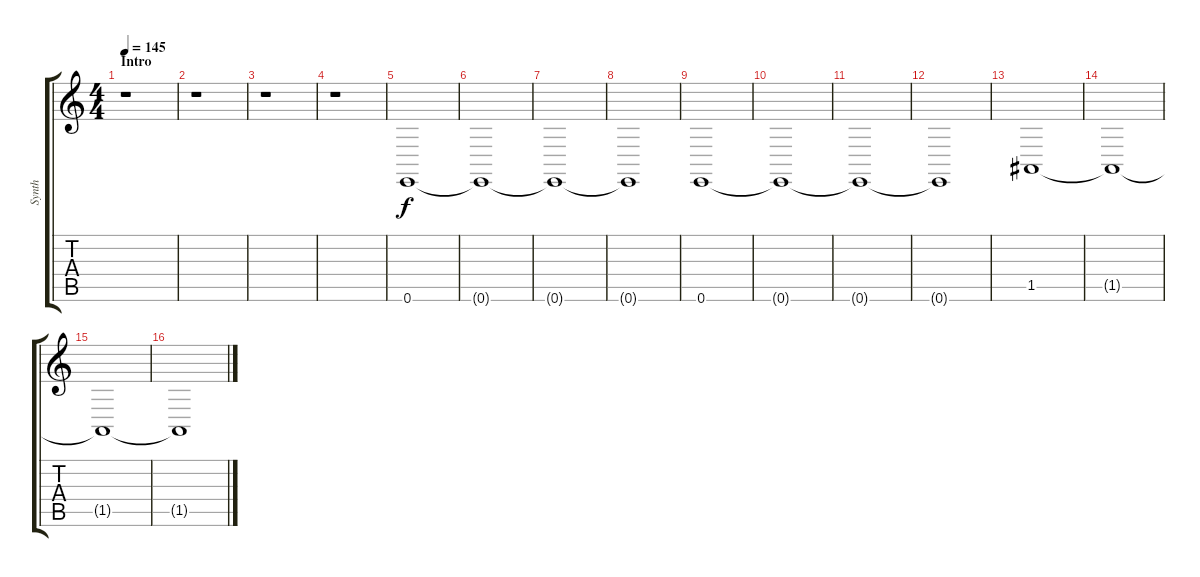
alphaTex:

\track ("Synth" "Synth") {instrument stringensemble1}
\staff {score tabs}
\tuning (E4 B3 G3 D3 A2 E2) {hide}
\ts (4 4)
\section ("" "Intro")
\tempo 145
\clef g2
\ks c
r.1{dy f instrument stringensemble1} |
r.1 |
r.1 |
r.1 |
0.6.1 |
0.6{t}.1 |
0.6{t}.1 |
0.6{t}.1 |
0.6.1 |
0.6{t}.1 |
0.6{t}.1 |
0.6{t}.1 |
1.5.1 |
1.5{t}.1 |
1.5{t}.1 |
1.5{t}.1
